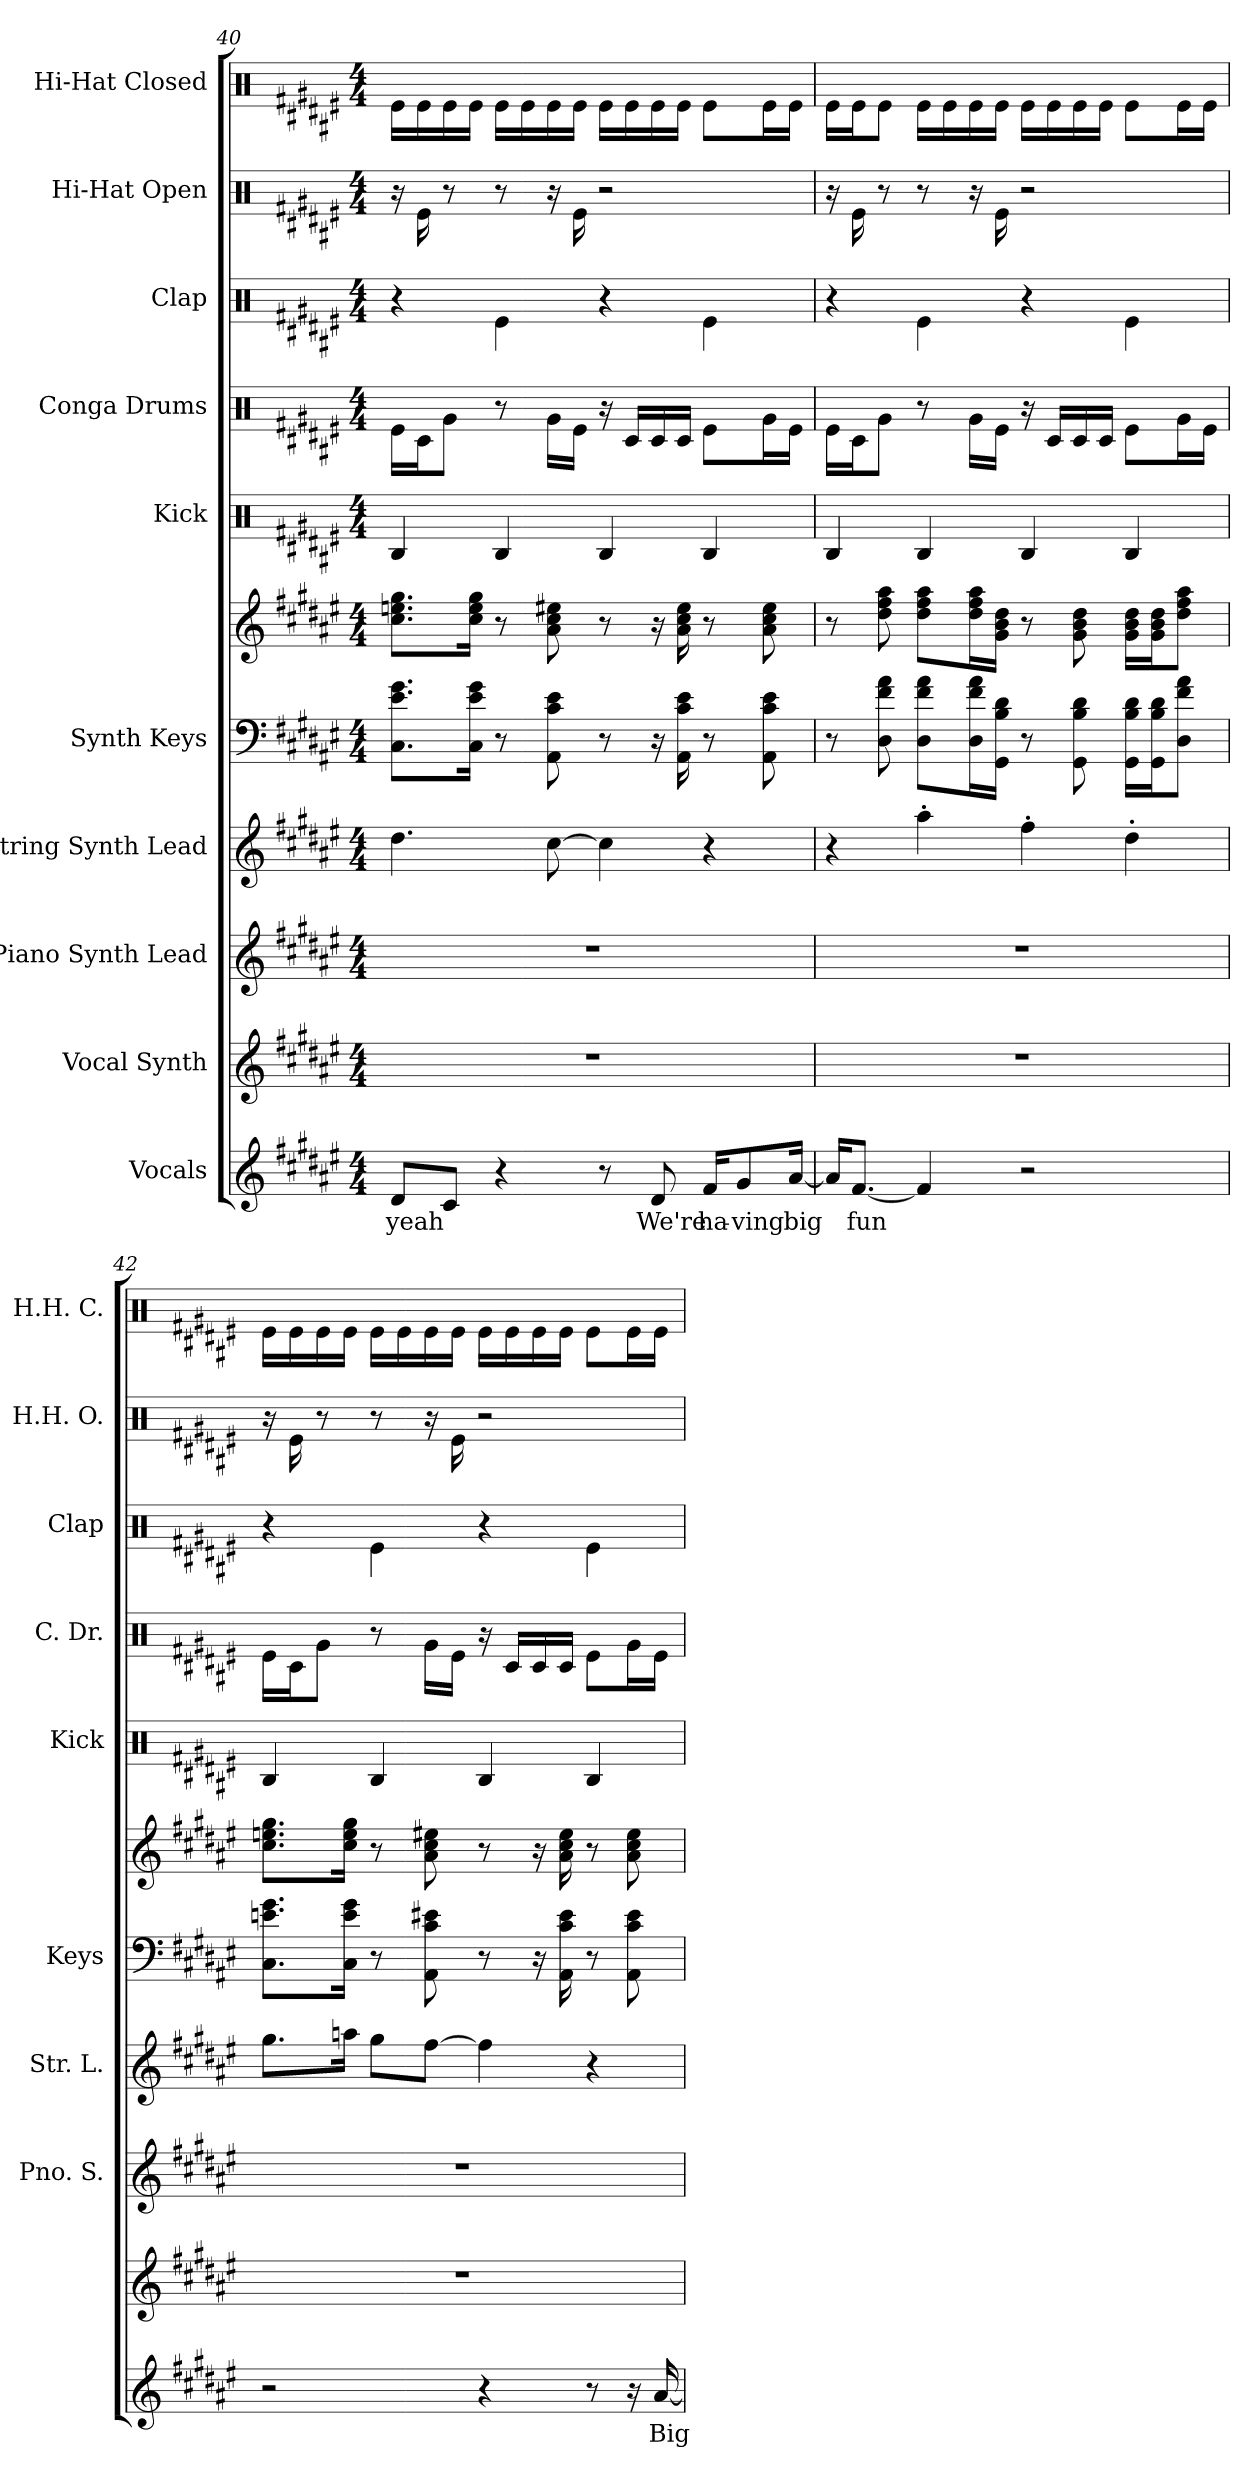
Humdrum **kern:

**kern	**text	**kern	**kern	**kern	**kern	**kern	**kern	**kern	**kern	**kern	**kern
*part10	*part10	*part9	*part8	*part7	*part6	*part6	*part5	*part4	*part3	*part2	*part1
*staff11	*staff11	*staff10	*staff9	*staff8	*staff7	*staff6	*staff5	*staff4	*staff3	*staff2	*staff1
*I"Vocals	*	*I"Vocal Synth	*I"Piano Synth Lead	*I"String Synth Lead	*I"Synth Keys	*	*I"Kick	*I"Conga Drums	*I"Clap	*I"Hi-Hat Open	*I"Hi-Hat Closed
*	*	*	*I'Pno. S.	*I'Str. L.	*I'Keys	*	*I'Kick	*I'C. Dr.	*I'Clap	*I'H.H. O.	*I'H.H. C.
*clefG2	*	*clefG2	*clefG2	*clefG2	*clefF4	*clefG2	*clefX	*clefX	*clefX	*clefX	*clefX
*k[f#c#g#d#a#e#]	*	*k[f#c#g#d#a#e#]	*k[f#c#g#d#a#e#]	*k[f#c#g#d#a#e#]	*k[f#c#g#d#a#e#]	*k[f#c#g#d#a#e#]	*k[f#c#g#d#a#e#]	*k[f#c#g#d#a#e#]	*k[f#c#g#d#a#e#]	*k[f#c#g#d#a#e#]	*k[f#c#g#d#a#e#]
*F#:	*	*F#:	*F#:	*F#:	*F#:	*F#:	*F#:	*F#:	*F#:	*F#:	*F#:
*M4/4	*	*M4/4	*M4/4	*M4/4	*M4/4	*M4/4	*M4/4	*M4/4	*M4/4	*M4/4	*M4/4
=40	=40	=40	=40	=40	=40	=40	=40	=40	=40	=40	=40
!	!LO:LY:b	!	!	!	!	!	!	!	!	!	!
8d#/L	yeah	1r	1r	4.dd#\	8.C#\ 8.e#\ 8.g#\L	8.cc#\ 8.een\ 8.gg#\L	4RB/	16Re\LL	4r	16r	16Re\LL
.	.	.	.	.	.	.	.	16Rc\J	.	16Re\	16Re\
8c#/J	.	.	.	.	.	.	.	8Rg\J	.	8r	16Re\
.	.	.	.	.	16C#\ 16e#\ 16g#\Jk	16cc#\ 16ee\ 16gg#\Jk	.	.	.	.	16Re\JJ
4r	.	.	.	.	8r	8r	4RB/	8r	4Re\	8r	16Re\LL
.	.	.	.	.	.	.	.	.	.	.	16Re\
.	.	.	.	[8cc#\	8AA#\ 8c#\ 8e#\	8a#\ 8cc#\ 8ee#X\	.	16Rg\LL	.	16r	16Re\
.	.	.	.	.	.	.	.	16Re\JJ	.	16Re\	16Re\JJ
8r	.	.	.	4cc#\]	8r	8r	4RB/	16r	4r	2r	16Re\LL
.	.	.	.	.	.	.	.	16Rc/LL	.	.	16Re\
!	!LO:LY:b	!	!	!	!	!	!	!	!	!	!
8d#/	We're	.	.	.	16r	16r	.	16Rc/	.	.	16Re\
.	.	.	.	.	16AA#\ 16c#\ 16e#\	16a#\ 16cc#\ 16ee#\	.	16Rc/JJ	.	.	16Re\JJ
!	!LO:LY:b	!	!	!	!	!	!	!	!	!	!
16f#/KL	ha-	.	.	4r	8r	8r	4RB/	8Re\L	4Re\	.	8Re\L
!	!LO:LY:b	!	!	!	!	!	!	!	!	!	!
8g#/	-ving	.	.	.	.	.	.	.	.	.	.
.	.	.	.	.	8AA#\ 8c#\ 8e#\	8a#\ 8cc#\ 8ee#\	.	16Rg\L	.	.	16Re\L
!	!LO:LY:b	!	!	!	!	!	!	!	!	!	!
[16a#/Jk	big	.	.	.	.	.	.	16Re\JJ	.	.	16Re\JJ
!!LO:LB:g=z
=41	=41	=41	=41	=41	=41	=41	=41	=41	=41	=41	=41
16a#/KL]	.	1r	1r	4r	8r	8r	4RB/	16Re\LL	4r	16r	16Re\LL
!	!LO:LY:b	!	!	!	!	!	!	!	!	!	!
[8.f#/J	fun	.	.	.	.	.	.	16Rc\J	.	16Re\	16Re\J
.	.	.	.	.	8D#\ 8f#\ 8a#\	8dd#\ 8ff#\ 8aa#\	.	8Rg\J	.	8r	8Re\J
4f#/]	.	.	.	4aa#'>\	8D#\ 8f#\ 8a#\L	8dd#\ 8ff#\ 8aa#\L	4RB/	8r	4Re\	8r	16Re\LL
.	.	.	.	.	.	.	.	.	.	.	16Re\
.	.	.	.	.	16D#\ 16f#\ 16a#\L	16dd#\ 16ff#\ 16aa#\L	.	16Rg\LL	.	16r	16Re\
.	.	.	.	.	16GG#\ 16B\ 16d#\JJ	16g#\ 16b\ 16dd#\JJ	.	16Re\JJ	.	16Re\	16Re\JJ
2r	.	.	.	4ff#'>\	8r	8r	4RB/	16r	4r	2r	16Re\LL
.	.	.	.	.	.	.	.	16Rc/LL	.	.	16Re\
.	.	.	.	.	8GG#\ 8B\ 8d#\	8g#\ 8b\ 8dd#\	.	16Rc/	.	.	16Re\
.	.	.	.	.	.	.	.	16Rc/JJ	.	.	16Re\JJ
.	.	.	.	4dd#'>\	16GG#\ 16B\ 16d#\LL	16g#\ 16b\ 16dd#\LL	4RB/	8Re\L	4Re\	.	8Re\L
.	.	.	.	.	16GG#\ 16B\ 16d#\J	16g#\ 16b\ 16dd#\J	.	.	.	.	.
.	.	.	.	.	8D#\ 8f#\ 8a#\J	8dd#\ 8ff#\ 8aa#\J	.	16Rg\L	.	.	16Re\L
.	.	.	.	.	.	.	.	16Re\JJ	.	.	16Re\JJ
=42	=42	=42	=42	=42	=42	=42	=42	=42	=42	=42	=42
2r	.	1r	1r	8.gg#\L	8.C#\ 8.en\ 8.g#\L	8.cc#\ 8.een\ 8.gg#\L	4RB/	16Re\LL	4r	16r	16Re\LL
.	.	.	.	.	.	.	.	16Rc\J	.	16Re\	16Re\
.	.	.	.	.	.	.	.	8Rg\J	.	8r	16Re\
.	.	.	.	16aan\Jk	16C#\ 16e\ 16g#\Jk	16cc#\ 16ee\ 16gg#\Jk	.	.	.	.	16Re\JJ
.	.	.	.	8gg#\L	8r	8r	4RB/	8r	4Re\	8r	16Re\LL
.	.	.	.	.	.	.	.	.	.	.	16Re\
.	.	.	.	[8ff#\J	8AA#\ 8c#\ 8e#X\	8a#\ 8cc#\ 8ee#X\	.	16Rg\LL	.	16r	16Re\
.	.	.	.	.	.	.	.	16Re\JJ	.	16Re\	16Re\JJ
4r	.	.	.	4ff#\]	8r	8r	4RB/	16r	4r	2r	16Re\LL
.	.	.	.	.	.	.	.	16Rc/LL	.	.	16Re\
.	.	.	.	.	16r	16r	.	16Rc/	.	.	16Re\
.	.	.	.	.	16AA#\ 16c#\ 16e#\	16a#\ 16cc#\ 16ee#\	.	16Rc/JJ	.	.	16Re\JJ
8r	.	.	.	4r	8r	8r	4RB/	8Re\L	4Re\	.	8Re\L
16r	.	.	.	.	8AA#\ 8c#\ 8e#\	8a#\ 8cc#\ 8ee#\	.	16Rg\L	.	.	16Re\L
!	!LO:LY:b	!	!	!	!	!	!	!	!	!	!
[16a#/	Big	.	.	.	.	.	.	16Re\JJ	.	.	16Re\JJ
=	=	=	=	=	=	=	=	=	=	=	=
*-	*-	*-	*-	*-	*-	*-	*-	*-	*-	*-	*-
